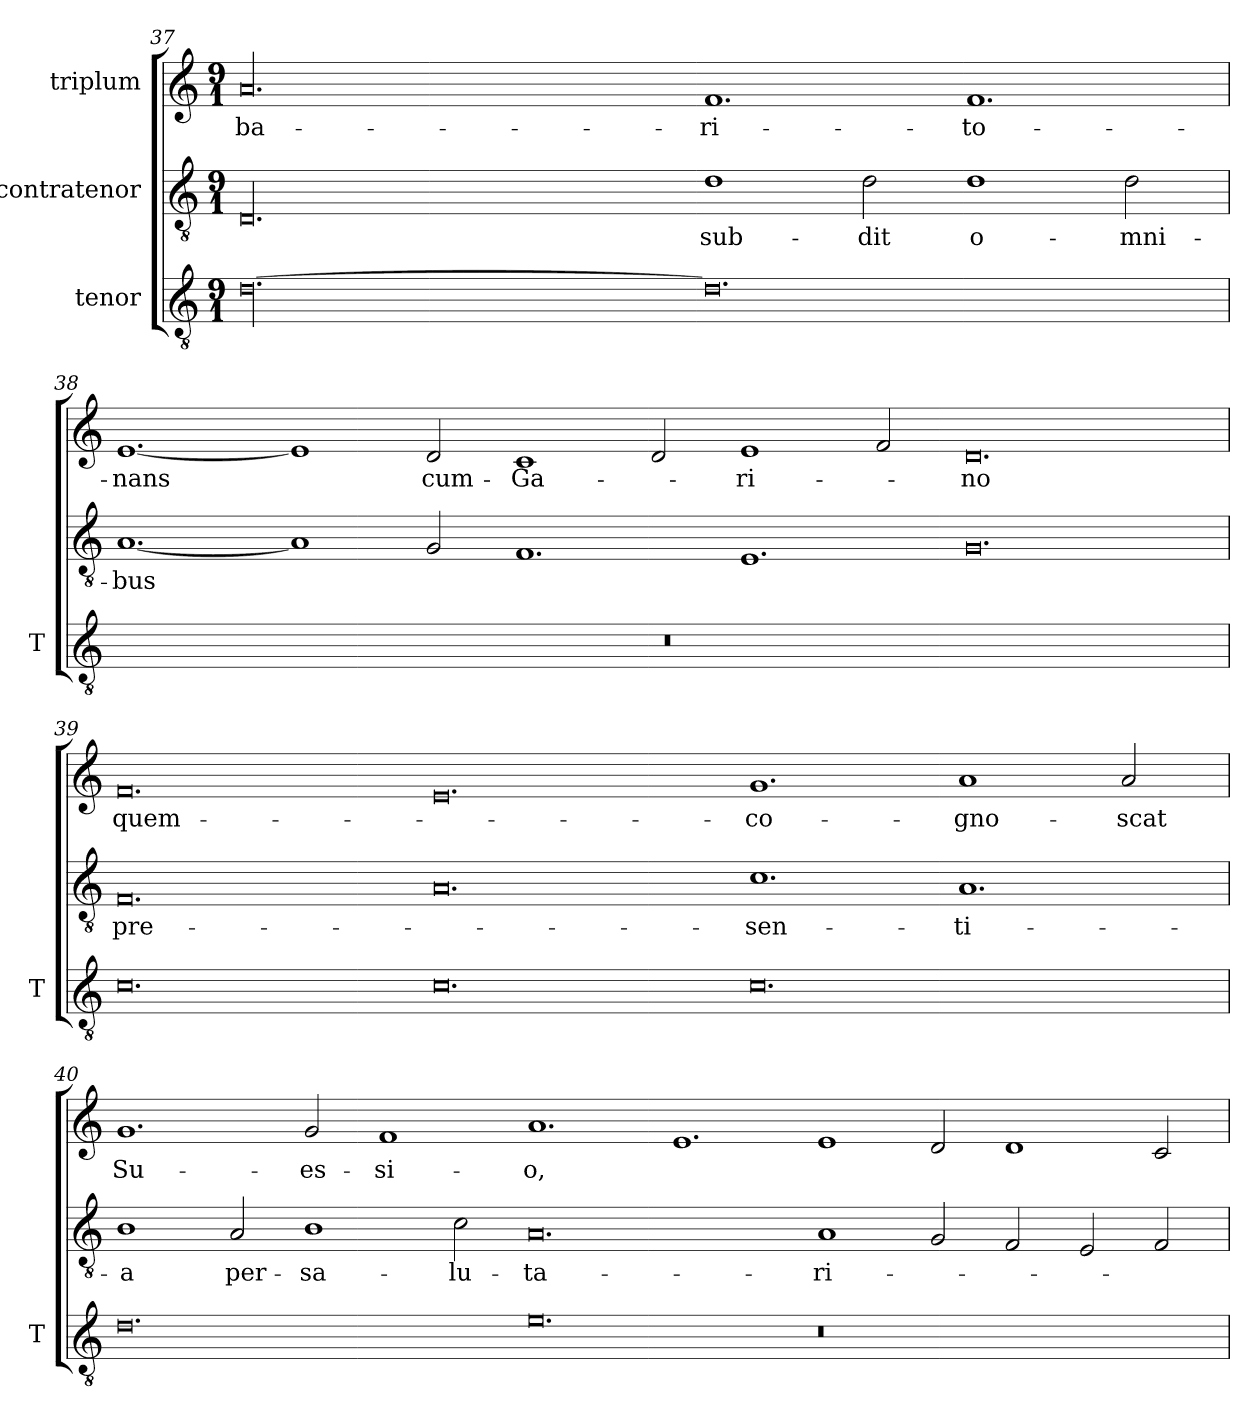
**kern	**kern	**text	**kern	**text
*part3	*part2	*part2	*part1	*part1
*staff3	*staff2	*staff2	*staff1	*staff1
*I"tenor	*I"contratenor	*	*I"triplum	*
*I'T	*	*	*	*
*clefGv2	*clefGv2	*	*clefG2	*
*k[]	*k[]	*	*k[]	*
*C:	*C:	*	*C:	*
*M9/1	*M9/1	*	*M9/1	*
=37	=37	=37	=37	=37
[00.d\	00.D/	.	00.a/	ba-
0.d\]	1d\	sub-	1.f/	-ri-
.	2d\	-dit	.	.
.	1d\	o-	1.f/	-to-
.	2d\	-mni-	.	.
!!LO:LB:g=z
=38	=38	=38	=38	=38
1%9r	[1.A/	-bus	[1.e/	-nans
.	1A/]	.	1e/]	.
.	2G/	.	2d/	cum-
.	1.F/	.	1c/	Ga-
.	.	.	2d/	.
.	1.E/	.	1e/	-ri-
.	.	.	2f/	.
.	0.G/	.	0.d/	-no
=39	=39	=39	=39	=39
0.c\	0.F/	pre-	0.f/	quem-
0.c\	0.A/	.	0.e/	.
0.c\	1.c\	-sen-	1.g/	co-
.	1.A/	-ti-	1a/	-gno-
.	.	.	2a/	-scat
!!LO:LB:g=z
=40	=40	=40	=40	=40
0.d\	1B\	-a	1.g/	Su-
.	2A/	per-	.	.
.	1B\	sa-	2g/	-es-
.	.	.	1f/	-si-
.	2c\	-lu-	.	.
0.e\	0.A/	-ta-	1.a/	-o,
.	.	.	1.e/	.
0.r	1A/	-ri-	1e/	.
.	2G/	.	2d/	.
.	2F/	.	1d/	.
.	2E/	.	.	.
.	2F/	.	2c/	.
=	=	=	=	=
*-	*-	*-	*-	*-
